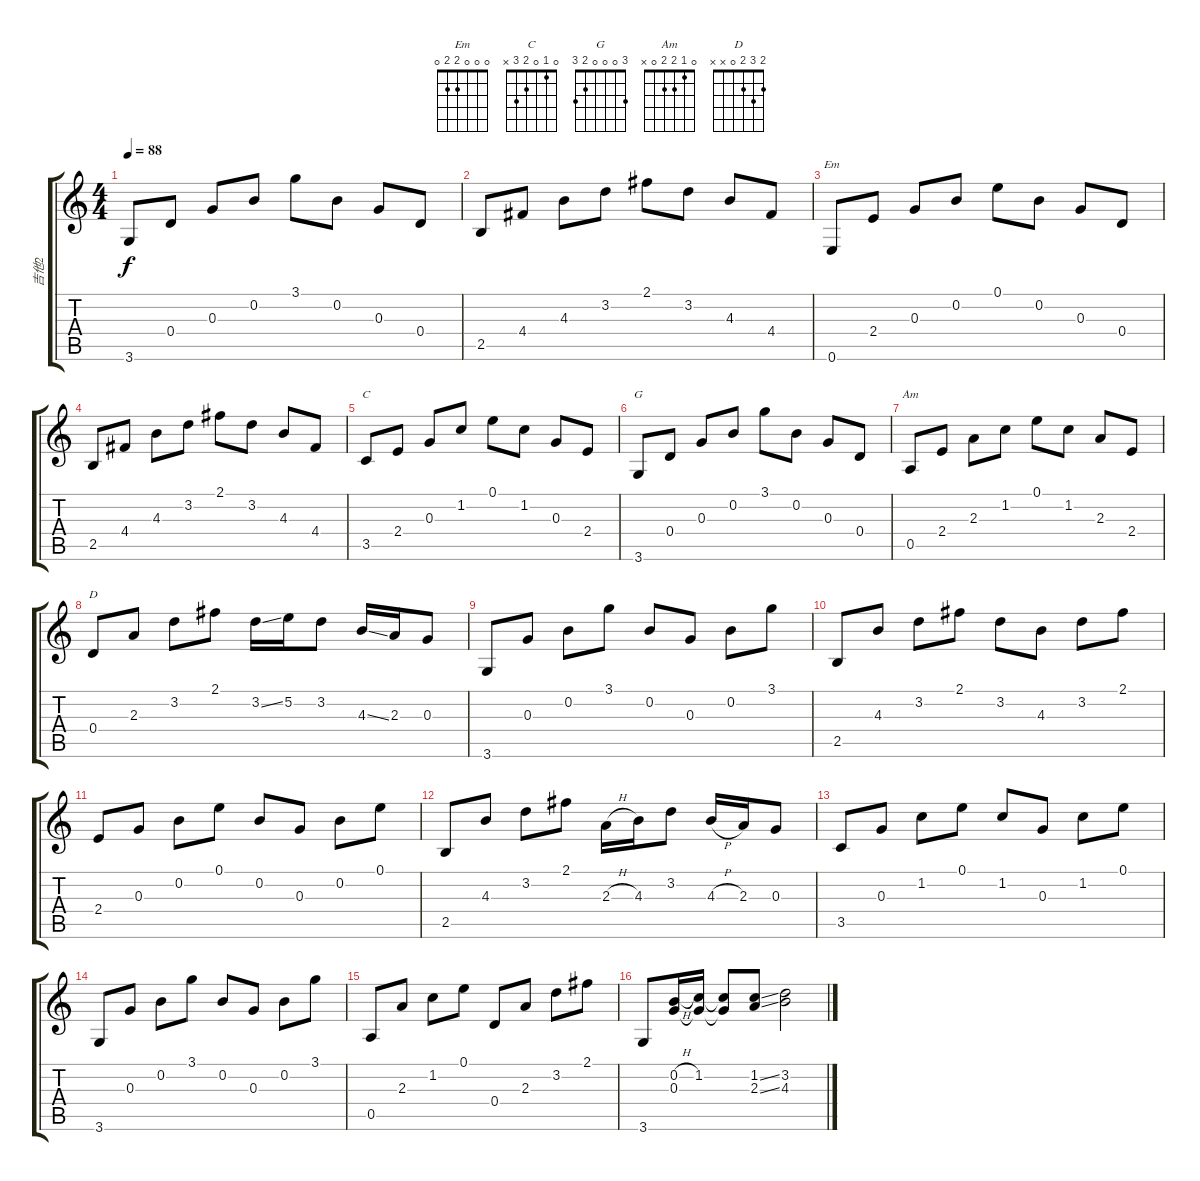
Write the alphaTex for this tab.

\track ("吉他2" "吉他2") {instrument acousticguitarnylon}
\staff {score tabs}
\tuning (E4 B3 G3 D3 A2 E2) {hide}
\chord ("Em" 0 0 0 2 2 0)
\chord ("C" 0 1 0 2 3 x)
\chord ("G" 3 0 0 0 2 3)
\chord ("Am" 0 1 2 2 0 x)
\chord ("D" 2 3 2 0 x x)
\ts (4 4)
\tempo 88
\clef g2
\ks c
3.6.8{dy f} 0.4.8 0.3.8 0.2.8 3.1.8 0.2.8 0.3.8 0.4.8 |
2.5.8 4.4.8 4.3.8 3.2.8 2.1.8 3.2.8 4.3.8 4.4.8 |
0.6.8{ch "Em"} 2.4.8 0.3.8 0.2.8 0.1.8 0.2.8 0.3.8 0.4.8 |
2.5.8 4.4.8 4.3.8 3.2.8 2.1.8 3.2.8 4.3.8 4.4.8 |
3.5.8{ch "C"} 2.4.8 0.3.8 1.2.8 0.1.8 1.2.8 0.3.8 2.4.8 |
3.6.8{ch "G"} 0.4.8 0.3.8 0.2.8 3.1.8 0.2.8 0.3.8 0.4.8 |
0.5.8{ch "Am"} 2.4.8 2.3.8 1.2.8 0.1.8 1.2.8 2.3.8 2.4.8 |
0.4.8{ch "D"} 2.3.8 3.2.8 2.1.8 3.2{ss}.16 5.2.16 3.2.8 4.3{ss}.16 2.3.16 0.3.8 |
3.6.8 0.3.8 0.2.8 3.1.8 0.2.8 0.3.8 0.2.8 3.1.8 |
2.5.8 4.3.8 3.2.8 2.1.8 3.2.8 4.3.8 3.2.8 2.1.8 |
2.4.8 0.3.8 0.2.8 0.1.8 0.2.8 0.3.8 0.2.8 0.1.8 |
2.5.8 4.3.8 3.2.8 2.1.8 2.3{h}.16 4.3.16 3.2.8 4.3{h}.16 2.3.16 0.3.8 |
3.5.8 0.3.8 1.2.8 0.1.8 1.2.8 0.3.8 1.2.8 0.1.8 |
3.6.8 0.3.8 0.2.8 3.1.8 0.2.8 0.3.8 0.2.8 3.1.8 |
0.5.8 2.3.8 1.2.8 0.1.8 0.4.8 2.3.8 3.2.8 2.1.8 |
3.6.8 (0.2{h} 0.3).16 (1.2 0.3{t}).16 (1.2{t} 0.3{t}).8 (1.2{ss} 2.3{ss}).8 (3.2 4.3).2
